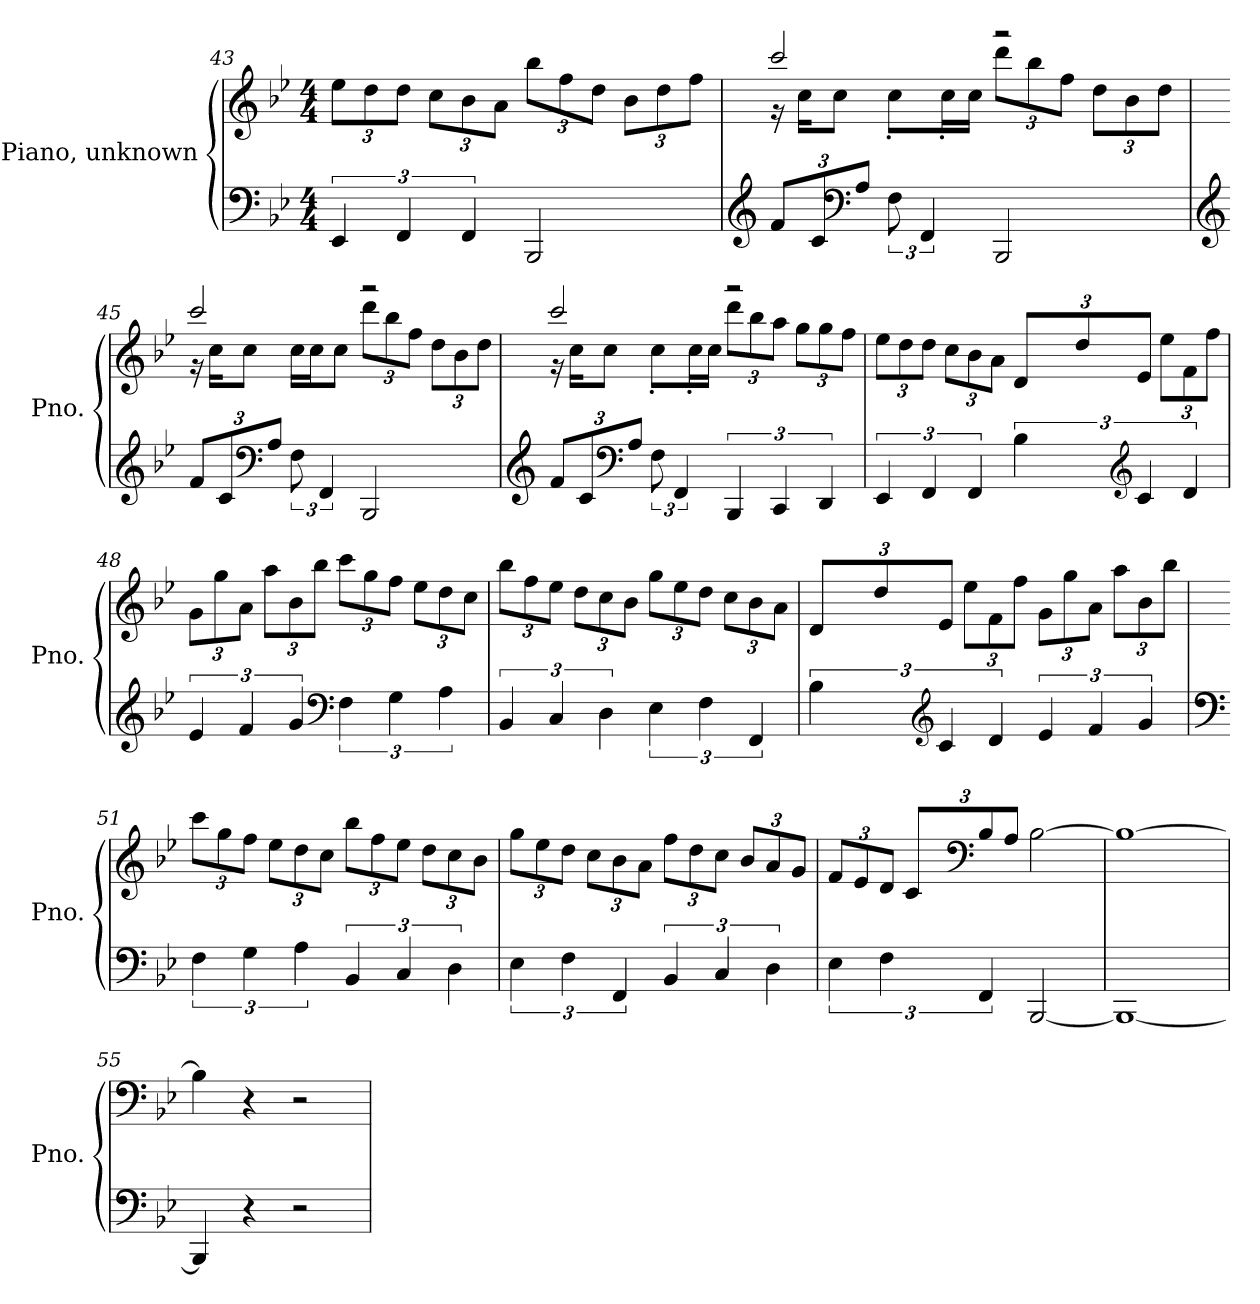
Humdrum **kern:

**kern	**kern
*part1	*part1
*staff2	*staff1
*I"Piano, unknown	*
*I'Pno.	*
*clefF4	*clefG2
*k[b-e-]	*k[b-e-]
*M4/4	*M4/4
*	*Xbrackettup
=43	=43
6EE-/	12ee-\L
.	12dd\
6FF/	12dd\J
.	12cc\L
6FF/	12b-\
.	12a\J
2BBB-/	12bb-\L
.	12ff\
.	12dd\J
.	12b-\L
.	12dd\
.	12ff\J
=44	=44
*clefG2	*
*Xbrackettup	*
*	*^
12f/L	2ccc/	16r
.	.	16cc\KL
12c/	.	.
.	.	8cc\J
*clefF4	*	*
12A/J	.	.
*brackettup	*	*
12F\	.	8cc'\L
6FF/	.	.
.	.	16cc'\L
.	.	16cc\JJ
2BBB-/	2r	12ddd\L
.	.	12bb-\
.	.	12ff\J
.	.	12dd\L
.	.	12b-\
.	.	12dd\J
!!LO:PB:g=z	!!
=45	=45	=45
*clefG2	*	*
*Xbrackettup	*	*
12f/L	2ccc/	16r
.	.	16cc\KL
12c/	.	.
.	.	8cc\J
*clefF4	*	*
12A/J	.	.
*brackettup	*	*
12F\	.	16cc\LL
.	.	16cc\J
6FF/	.	.
.	.	8cc\J
2BBB-/	2r	12ddd\L
.	.	12bb-\
.	.	12ff\J
.	.	12dd\L
.	.	12b-\
.	.	12dd\J
=46	=46	=46
*clefG2	*	*
*Xbrackettup	*	*
12f/L	2ccc/	16r
.	.	16cc\KL
12c/	.	.
.	.	8cc\J
*clefF4	*	*
12A/J	.	.
*brackettup	*	*
12F\	.	8cc'\L
6FF/	.	.
.	.	16cc'\L
.	.	16cc\JJ
6BBB-/	2r	12ddd\L
.	.	12bb-\
6CC/	.	12aa\J
.	.	12gg\L
6DD/	.	12gg\
.	.	12ff\J
*	*v	*v
=47	=47
6EE-/	12ee-\L
.	12dd\
6FF/	12dd\J
.	12cc\L
6FF/	12b-\
.	12a\J
6B-\	12d/L
.	12dd/
*clefG2	*
6c/	12e-/J
.	12ee-\L
6d/	12f\
.	12ff\J
!!LO:LB:g=z
=48	=48
6e-/	12g\L
.	12gg\
6f/	12a\J
.	12aa\L
6g/	12b-\
.	12bb-\J
*clefF4	*
6F\	12ccc\L
.	12gg\
6G\	12ff\J
.	12ee-\L
6A\	12dd\
.	12cc\J
=49	=49
6BB-/	12bb-\L
.	12ff\
6C/	12ee-\J
.	12dd\L
6D\	12cc\
.	12b-\J
6E-\	12gg\L
.	12ee-\
6F\	12dd\J
.	12cc\L
6FF/	12b-\
.	12a\J
=50	=50
6B-\	12d/L
.	12dd/
*clefG2	*
6c/	12e-/J
.	12ee-\L
6d/	12f\
.	12ff\J
6e-/	12g\L
.	12gg\
6f/	12a\J
.	12aa\L
6g/	12b-\
.	12bb-\J
!!LO:LB:g=z
=51	=51
*clefF4	*
6F\	12ccc\L
.	12gg\
6G\	12ff\J
.	12ee-\L
6A\	12dd\
.	12cc\J
6BB-/	12bb-\L
.	12ff\
6C/	12ee-\J
.	12dd\L
6D\	12cc\
.	12b-\J
=52	=52
6E-\	12gg\L
.	12ee-\
6F\	12dd\J
.	12cc\L
6FF/	12b-\
.	12a\J
6BB-/	12ff\L
.	12dd\
6C/	12cc\J
.	12b-/L
6D\	12a/
.	12g/J
=53	=53
6E-\	12f/L
.	12e-/
6F\	12d/J
.	12c/L
*	*clefF4
6FF/	12B-/
.	12A/J
[2BBB-/	[2B-\
=54	=54
1BBB-_	1B-_
=55	=55
4BBB-/]	4B-\]
4r	4r
2r	2r
=	=
*-	*-
